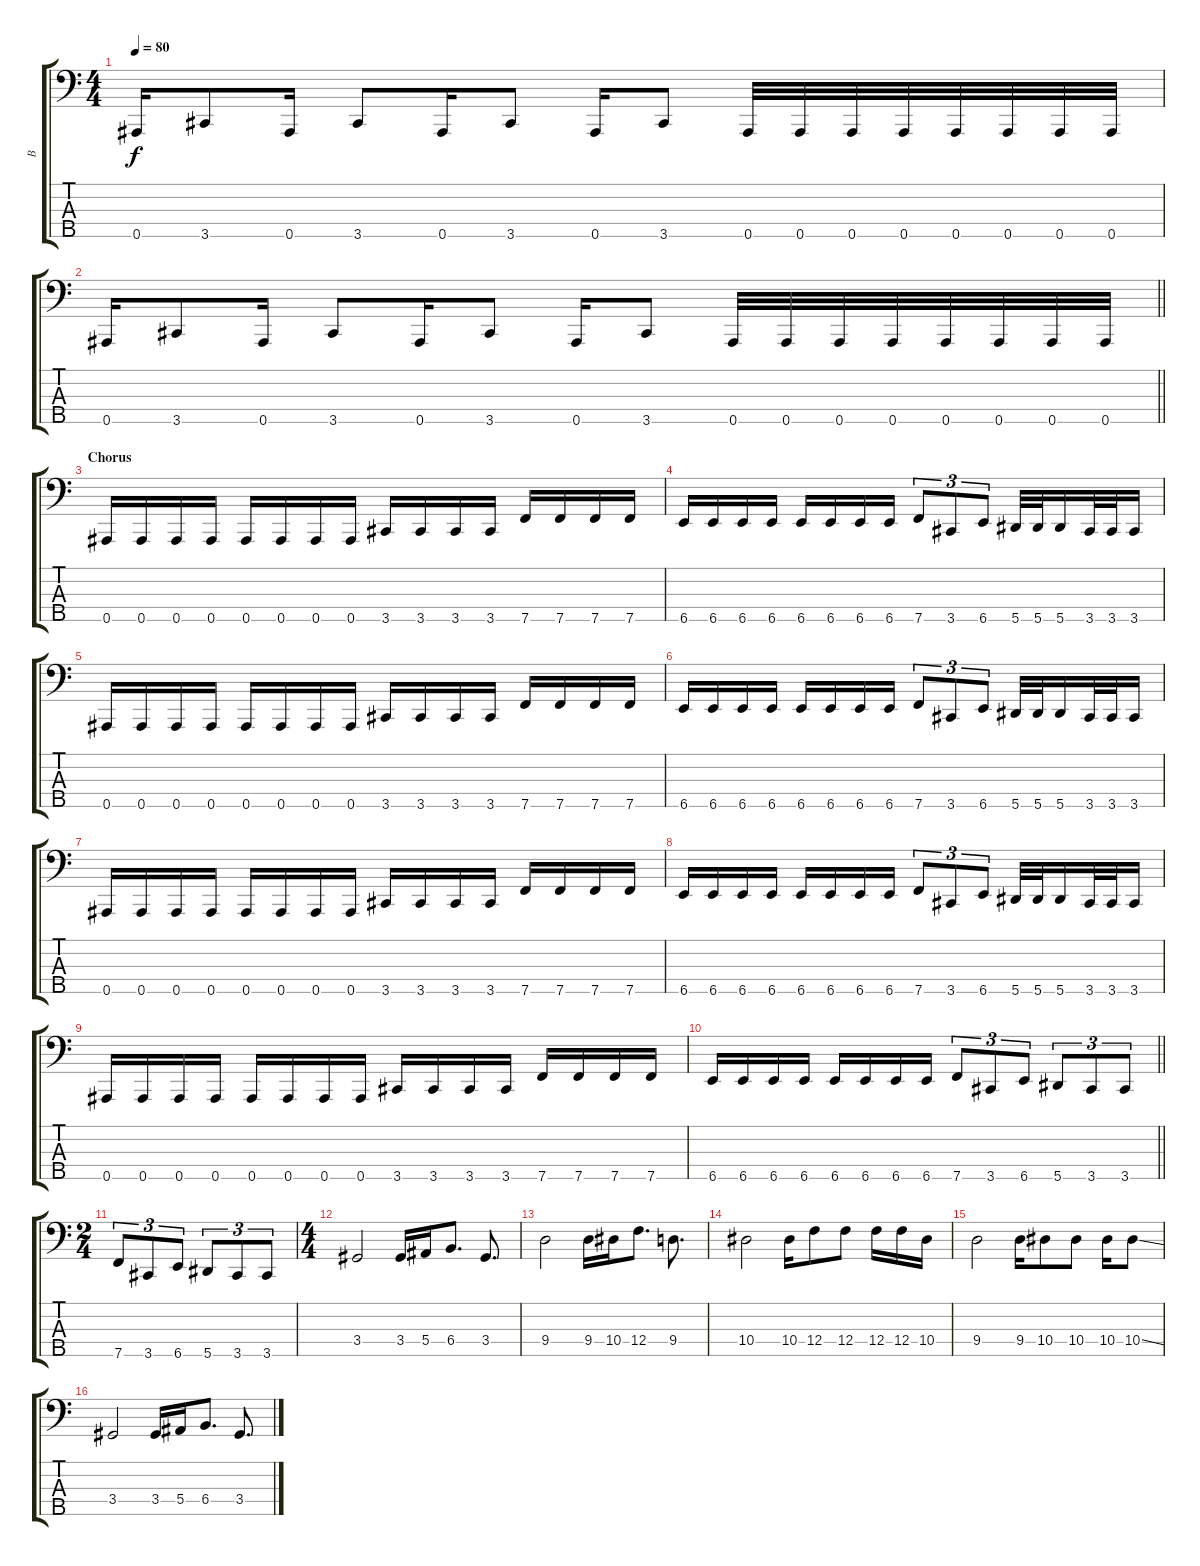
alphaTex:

\track ("B" "B") {instrument electricbassfinger}
\staff {score tabs}
\tuning (Ab2 Eb2 Bb1 F1 Bb0) {hide}
\ts (4 4)
\tempo 80
\clef f4
\ks c
0.5.16{dy f} 3.5.8 0.5.16 3.5.8 0.5.16 3.5.8 0.5.16 3.5.8 0.5.32 0.5.32 0.5.32 0.5.32 0.5.32 0.5.32 0.5.32 0.5.32 |
\barLineRight lightlight
0.5.16 3.5.8 0.5.16 3.5.8 0.5.16 3.5.8 0.5.16 3.5.8 0.5.32 0.5.32 0.5.32 0.5.32 0.5.32 0.5.32 0.5.32 0.5.32 |
\section ("" "Chorus")
0.5.16 0.5.16 0.5.16 0.5.16 0.5.16 0.5.16 0.5.16 0.5.16 3.5.16 3.5.16 3.5.16 3.5.16 7.5.16 7.5.16 7.5.16 7.5.16 |
6.5.16 6.5.16 6.5.16 6.5.16 6.5.16 6.5.16 6.5.16 6.5.16 7.5.8{tu (3 2)} 3.5.8{tu (3 2)} 6.5.8{tu (3 2)} 5.5.32 5.5.32 5.5.16 3.5.32 3.5.32 3.5.16 |
0.5.16 0.5.16 0.5.16 0.5.16 0.5.16 0.5.16 0.5.16 0.5.16 3.5.16 3.5.16 3.5.16 3.5.16 7.5.16 7.5.16 7.5.16 7.5.16 |
6.5.16 6.5.16 6.5.16 6.5.16 6.5.16 6.5.16 6.5.16 6.5.16 7.5.8{tu (3 2)} 3.5.8{tu (3 2)} 6.5.8{tu (3 2)} 5.5.32 5.5.32 5.5.16 3.5.32 3.5.32 3.5.16 |
0.5.16 0.5.16 0.5.16 0.5.16 0.5.16 0.5.16 0.5.16 0.5.16 3.5.16 3.5.16 3.5.16 3.5.16 7.5.16 7.5.16 7.5.16 7.5.16 |
6.5.16 6.5.16 6.5.16 6.5.16 6.5.16 6.5.16 6.5.16 6.5.16 7.5.8{tu (3 2)} 3.5.8{tu (3 2)} 6.5.8{tu (3 2)} 5.5.32 5.5.32 5.5.16 3.5.32 3.5.32 3.5.16 |
0.5.16 0.5.16 0.5.16 0.5.16 0.5.16 0.5.16 0.5.16 0.5.16 3.5.16 3.5.16 3.5.16 3.5.16 7.5.16 7.5.16 7.5.16 7.5.16 |
\barLineRight lightlight
6.5.16 6.5.16 6.5.16 6.5.16 6.5.16 6.5.16 6.5.16 6.5.16 7.5.8{tu (3 2)} 3.5.8{tu (3 2)} 6.5.8{tu (3 2)} 5.5.8{tu (3 2)} 3.5.8{tu (3 2)} 3.5.8{tu (3 2)} |
\ts (2 4)
7.5.8{tu (3 2)} 3.5.8{tu (3 2)} 6.5.8{tu (3 2)} 5.5.8{tu (3 2)} 3.5.8{tu (3 2)} 3.5.8{tu (3 2)} |
\ts (4 4)
3.4.2 3.4.16 5.4.16 6.4.8{d} 3.4.8{d} |
9.4.2 9.4.16 10.4.16 12.4.8{d} 9.4.8{d} |
10.4.2 10.4.16 12.4.8 12.4.8 12.4.16 12.4.16 10.4.16 |
9.4.2 9.4.16 10.4.8 10.4.8 10.4.16 10.4{ss}.8 |
3.4.2 3.4.16 5.4.16 6.4.8{d} 3.4.8{d}
